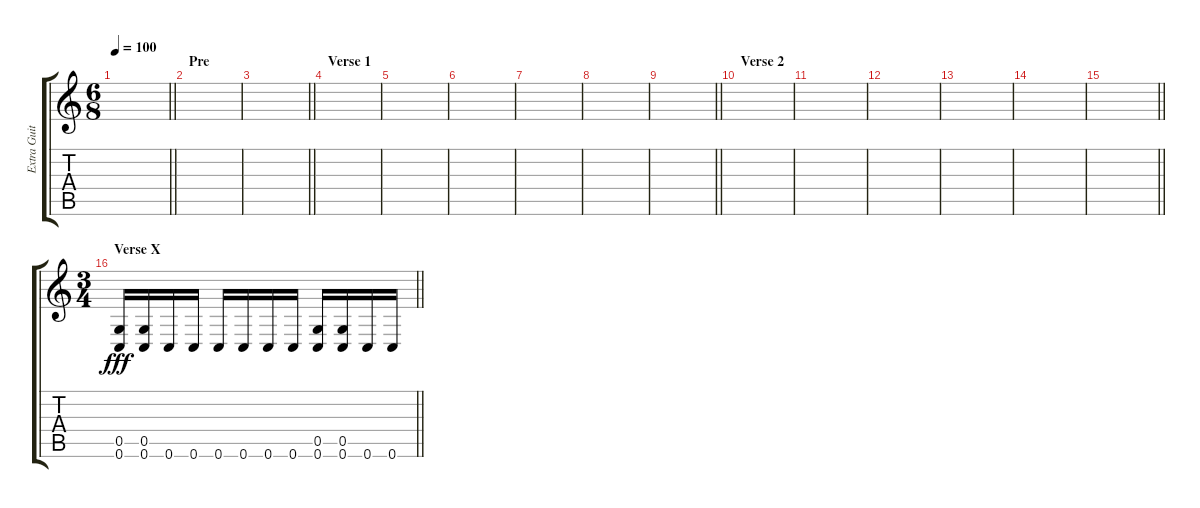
\track ("Extra Guitar" "Extra Guit") {instrument distortionguitar}
\staff {score tabs}
\tuning (D4 A3 F3 C3 G2 C2) {hide}
\ts (6 8)
\tempo 100
\clef g2
\barLineRight lightlight
\ks c
|
\section ("" "Pre")
|
\barLineRight lightlight
|
\section ("" "Verse 1")
|
|
|
|
|
\barLineRight lightlight
|
\section ("" "Verse 2")
|
|
|
|
|
\barLineRight lightlight
|
\ts (3 4)
\section ("" "Verse X")
\barLineRight lightlight
(0.5 0.6).16{dy fff} (0.5 0.6).16 0.6.16 0.6.16 0.6.16 0.6.16 0.6.16 0.6.16 (0.5 0.6).16 (0.5 0.6).16 0.6.16 0.6.16
